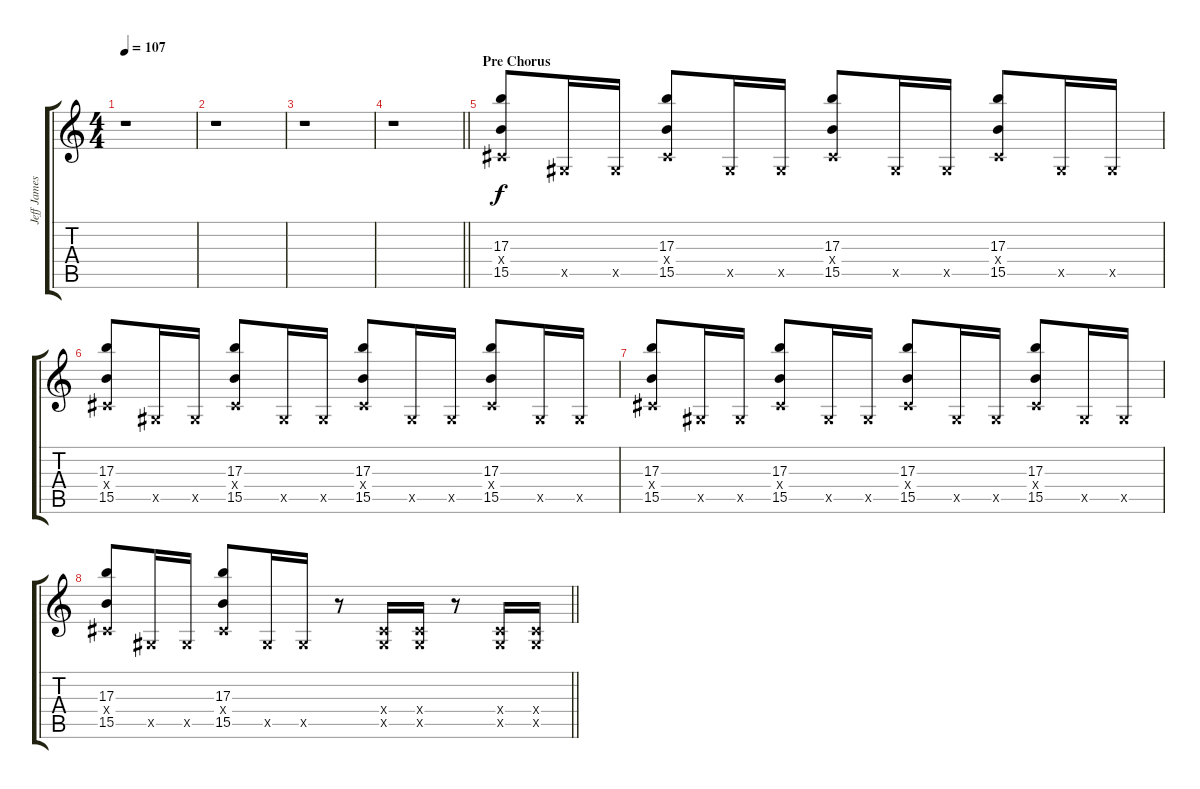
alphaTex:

\track ("Jeff James (Lead Guitar)" "Jeff James") {instrument distortionguitar}
\staff {score tabs}
\tuning (Eb4 Bb3 Gb3 Db3 Ab2 Db2) {hide}
\ts (4 4)
\tempo 107
\clef g2
\ks c
r.1{dy f} |
r.1 |
r.1 |
\barLineRight lightlight
r.1 |
\section ("" "Pre Chorus")
(17.3 0.4{x} 15.5).8{volume 13} 0.5{x}.16 0.5{x}.16 (17.3 0.4{x} 15.5).8 0.5{x}.16 0.5{x}.16 (17.3 0.4{x} 15.5).8 0.5{x}.16 0.5{x}.16 (17.3 0.4{x} 15.5).8 0.5{x}.16 0.5{x}.16 |
(17.3 0.4{x} 15.5).8 0.5{x}.16 0.5{x}.16 (17.3 0.4{x} 15.5).8 0.5{x}.16 0.5{x}.16 (17.3 0.4{x} 15.5).8 0.5{x}.16 0.5{x}.16 (17.3 0.4{x} 15.5).8 0.5{x}.16 0.5{x}.16 |
(17.3 0.4{x} 15.5).8 0.5{x}.16 0.5{x}.16 (17.3 0.4{x} 15.5).8 0.5{x}.16 0.5{x}.16 (17.3 0.4{x} 15.5).8 0.5{x}.16 0.5{x}.16 (17.3 0.4{x} 15.5).8 0.5{x}.16 0.5{x}.16 |
\barLineRight lightlight
(17.3 0.4{x} 15.5).8 0.5{x}.16 0.5{x}.16 (17.3 0.4{x} 15.5).8 0.5{x}.16 0.5{x}.16 r.8 (0.4{x} 0.5{x}).16 (0.4{x} 0.5{x}).16 r.8 (0.4{x} 0.5{x}).16 (0.4{x} 0.5{x}).16
